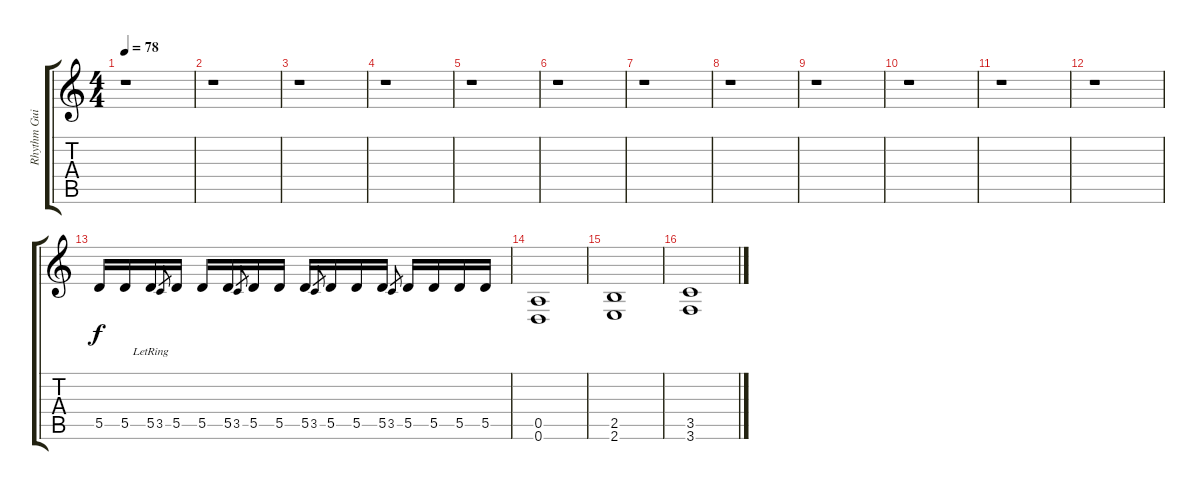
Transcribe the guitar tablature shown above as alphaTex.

\track ("Rhythm Guitar" "Rhythm Gui") {instrument electricguitarclean}
\staff {score tabs}
\tuning (E4 B3 G3 D3 A2 D2) {hide}
\ts (4 4)
\tempo 78
\clef g2
\ks c
r.1{dy f instrument electricguitarclean} |
r.1 |
r.1 |
r.1 |
r.1 |
r.1 |
r.1 |
r.1 |
r.1 |
r.1 |
r.1 |
r.1 |
5.5.16 5.5.16 5.5{lr}.16 3.5.8{gr} 5.5.16 5.5.16 5.5.16 3.5.8{gr} 5.5.16 5.5.16 5.5.16 3.5.8{gr} 5.5.16 5.5.16 5.5.16 3.5.8{gr} 5.5.16 5.5.16 5.5.16 5.5.16 |
(0.5 0.6).1 |
(2.5 2.6).1 |
(3.5 3.6).1
